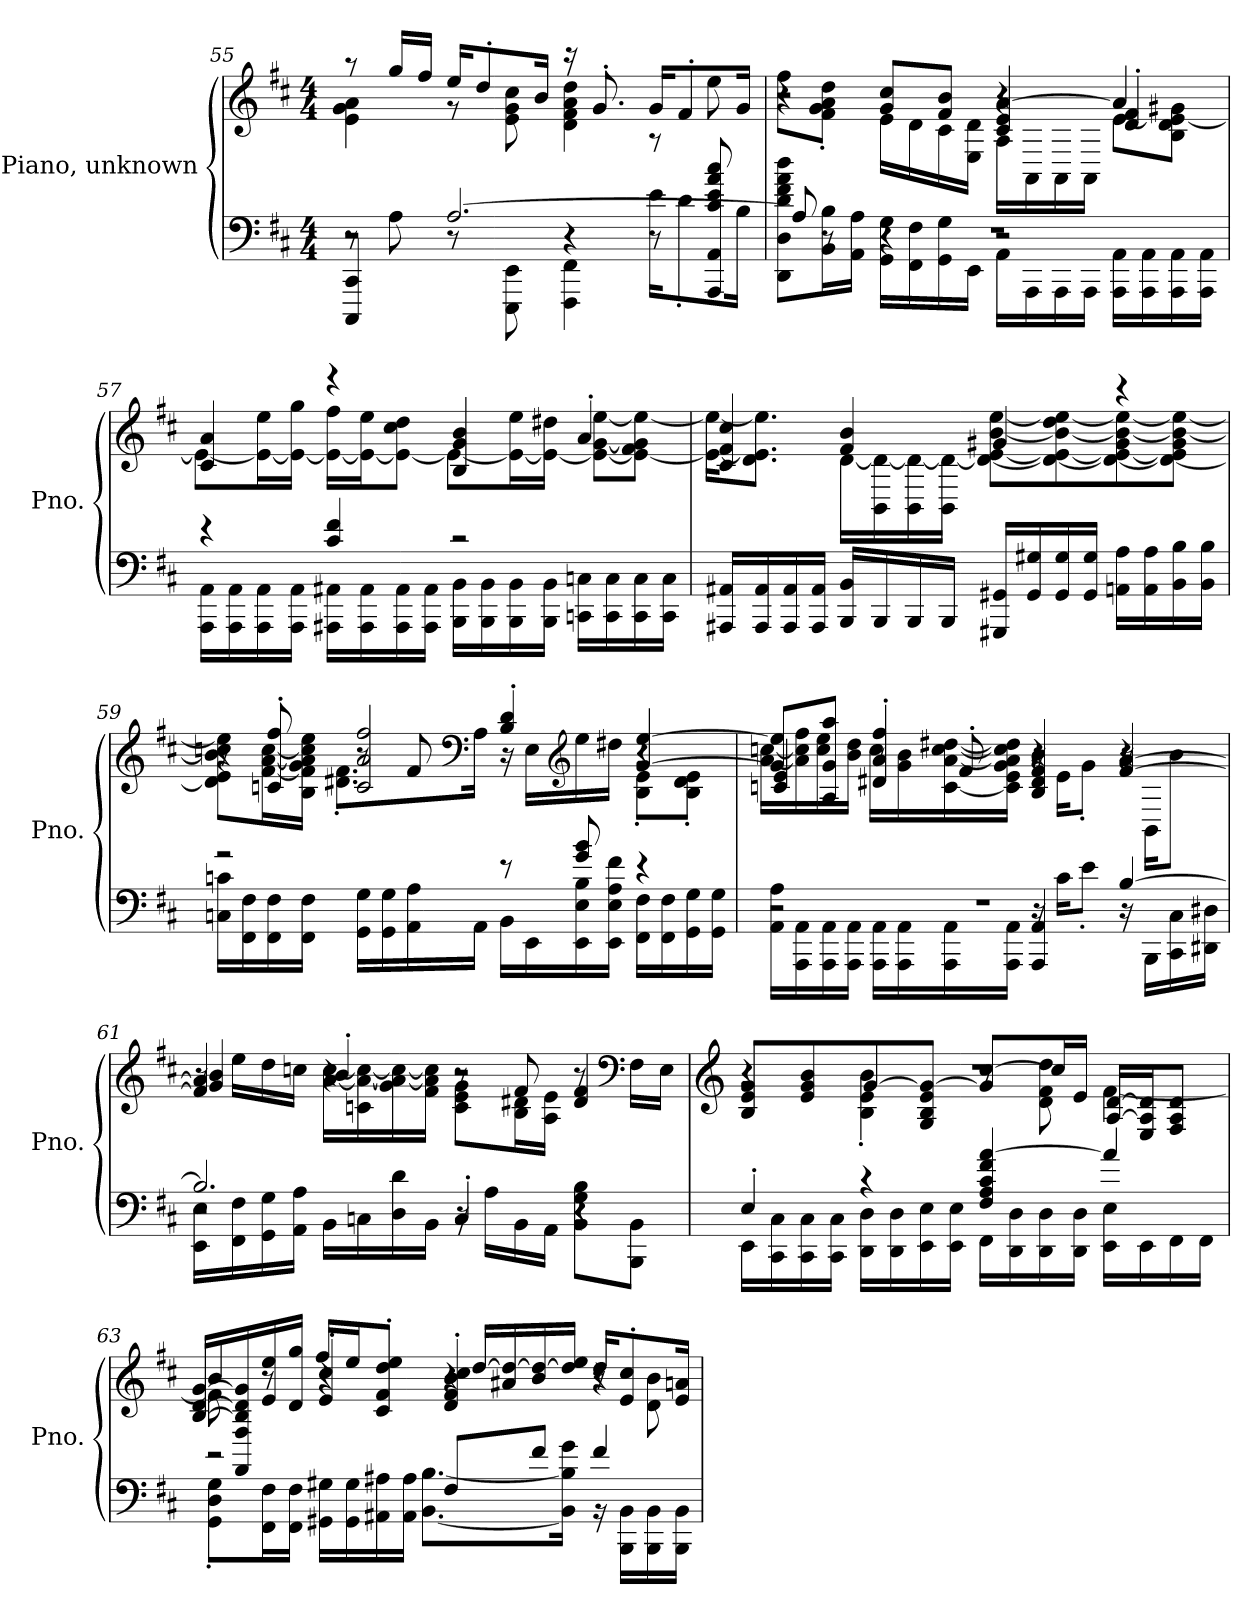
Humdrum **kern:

**kern	**kern
*part1	*part1
*staff2	*staff1
*I"Piano, unknown	*
*I'Pno.	*
*clefF4	*clefG2
*k[f#c#]	*k[f#c#]
*M4/4	*M4/4
=55	=55
*^	*^
*	*^	*	*
2r	8r	4CCC#/ 4CC#/	8r	4e\ 4g\ 4a\
.	8A\	.	16gg/LL	.
.	.	.	16ff#/JJ	.
.	8r	[2.A/	16ee/KL	8r
.	.	.	8dd'/	.
.	8EEE\ 8EE\	.	.	8e\ 8g\ 8cc#\
.	.	.	16b/Jk	.
4r	4FFF#\ 4FF#\	.	16r	4d\ 4f#\ 4a\ 4dd\
.	.	.	8.g'/	.
8r	16e\KL	.	16g/KL	8r
.	8d'\	.	8f#'/	.
8AAA/ 8AA/ 8c#/ 8e/ 8a/ 8cc#/	.	.	.	8ee\
.	16B\Jk	.	16g/Jk	.
!!LO:LB:g=z
=56	=56	=56	=56	=56
*	*	*	*	*^
1r	8DD\ 8D\ 8d\ 8f#\ 8a\ 8dd\L	8A/]	4r	8ff#\L	2r
.	16BB\ 16B\L	8r	.	8f#\' 8g\' 8a\' 8dd\'J	.
.	16AA\ 16A\JJ	.	.	.	.
.	16GG\ 16G\LL	4r	8g/ 8cc#/L	16e\LL	.
.	16FF#\ 16F#\	.	.	16d\	.
.	16GG\ 16G\	.	8f#/ 8b/J	16c#\	.
.	16EE\JJ	.	.	16E\ 16d\JJ	.
.	16AA\LL	2r	4c#/ 4e/ [4a/	16A\LL	4r
.	16AAA\	.	.	16AA\	.
.	16AAA\	.	.	16AA\	.
.	16AAA\JJ	.	.	16AA\JJ	.
.	16AAA\ 16AA\LL	.	4a/]	[8e\L	4d/' 4f#/'
.	16AAA\ 16AA\	.	.	.	.
.	16AAA\ 16AA\	.	.	8B\ 8d\ 8e\_ 8g#X\J	.
.	16AAA\ 16AA\JJ	.	.	.	.
*	*v	*v	*	*	*
*	*	*	*v	*v
=57	=57	=57	=57
4r	16AAA\ 16AA\LL	4c#/ 4a/	8e\L_
.	16AAA\ 16AA\	.	.
.	16AAA\ 16AA\	.	16e\_ 16ee\L
.	16AAA\ 16AA\JJ	.	16e\_ 16gg\JJ
4c#/ 4f#/	16AAA#X\ 16AA#X\LL	4r	16e\_ 16ff#\LL
.	16AAA#\ 16AA#\	.	16e\_ 16ee\J
.	16AAA#\ 16AA#\	.	8e\_ 8cc#\ 8dd\J
.	16AAA#\ 16AA#\JJ	.	.
2r	16BBB\ 16BB\LL	4B/ 4g/ 4b/	8e\L_
.	16BBB\ 16BB\	.	.
.	16BBB\ 16BB\	.	16e\_ 16ee\L
.	16BBB\ 16BB\JJ	.	16e\_ 16dd#X\JJ
.	16CCn\ 16Cn\LL	4a'/	8e\_ [8g\ [8ee\L
.	16CC\ 16C\	.	.
.	16CC\ 16C\	.	8e\_ 8f#\ 8g\] 8ee\_J
.	16CC\ 16C\JJ	.	.
*v	*v	*	*
!!LO:LB:g=z	!!
=58	=58	=58
16AAA#X/ 16AA#X/LL	4c#/ 4f#/ 4cc#/	16e\_ 16ee\_KL
16AAA#/ 16AA#/	.	8.d\ 8.e\] 8.ee\]J
16AAA#/ 16AA#/	.	.
16AAA#/ 16AA#/JJ	.	.
16BBB/ 16BB/LL	4f#/ 4b/	[16d\LL
16BBB/	.	16BB\ 16d\_
16BBB/	.	16BB\ 16d\_
16BBB/JJ	.	16BB\ 16d\_JJ
16GGG#X/ 16GG#X/LL	4g#X/	8d\_ [8e\ [8b\ [8ee\L
16GG#/ 16G#X/	.	.
16GG#/ 16G#/	.	8d\_ 8e\_ 8b\_ 8dd\ 8ee\_
16GG#/ 16G#/JJ	.	.
16AAn\ 16A\LL	4r	8d\_ 8e\_ 8g#\ 8b\_ 8ee\_
16AA\ 16A\	.	.
16BB\ 16B\	.	8d\_ 8e\] 8g#\ 8b\_ 8ee\_J
16BB\ 16B\JJ	.	.
!!LO:LB:g=z
=59	=59	=59
*^	*	*^
2r	16Cn\ 16cn\LL	8r	8d\] 8e\ 8b\] 8ccn\ 8ee\]L	4r
.	16FF#\ 16F#\	.	.	.
.	16FF#\ 16F#\	8cn/' 8ff#/'	[16f#\ [16a\ [16cc\L	.
.	16FF#\ 16F#\JJ	.	16B\ 16f#\] 16g\ 16a\] 16cc\] 16ee\JJ	.
.	16GG\ 16G\LL	2c/ 2a/ 2ff#/	8.d#X\' 8.f#\'L	8r
.	16GG\ 16G\	.	.	.
.	16AA\ 16A\	.	.	8f#/
*	*	*clefF4	*	*
.	16AA\JJ	.	16A\Jk	.
8r	16BB\LL	.	16r	4B/' 4d#/'
.	16EE\	.	16E\LL	.
*	*	*clefG2	*	*
8g/ 8b/	16EE\ 16E\ 16B\	.	16ee\	.
.	16EE\ 16E\ 16A\ 16f#\JJ	.	16dd#X\JJ	.
4r	16FF#\ 16F#\LL	[4g/ [4ee/	8B\' 8e\'L	4r
.	16FF#\ 16F#\	.	.	.
.	16GG\ 16G\	.	8B\' 8d#\' 8e\'J	.
.	16GG\ 16G\JJ	.	.	.
!!LO:PB:g=z	!!	!!
=60	=60	=60	=60	=60
*	*^	*	*	*
1r	16AA\ 16A\LL	2r	8g/] 8ee/]L	[16a\ [16ccn\LL	4cn/ 4e/
.	16AAA\ 16AA\	.	.	16a\] 16cc\] 16ff#\	.
.	16AAA\ 16AA\	.	8A/ 8g/ 8aa/J	16cc\ 16ee\	.
.	16AAA\ 16AA\JJ	.	.	16b\ 16dd\JJ	.
.	16AAA\ 16AA\LL	.	4d#X/' 4a/' 4ff#/'	16cc\LL	8r
.	16AAA\ 16AA\	.	.	16g\ 16b\	.
.	16AAA\ 16AA\	.	.	[16c\ [16a\ [16cc\ [16dd#X\	8f#'/
.	16AAA\ 16AA\JJ	.	.	16c\] 16e\ 16g\ 16a\] 16cc\] 16dd#\]JJ	.
.	16r	4AAA/ 4AA/	4r	16r	4B/ 4d#/ 4f#/ 4b/
.	16c#\KL	.	.	16e\KL	.
.	8e'\J	.	.	8g'\J	.
.	16r	[4B/	[4f#/ [4a/	16r	4r
.	16BBB\LL	.	.	16BB\KL	.
.	16CC#\ 16C#\	.	.	8b\J	.
.	16DD#X\ 16D#X\JJ	.	.	.	.
!!LO:LB:g=z	!!	!!
=61	=61	=61	=61	=61	=61
2r	16EE\ 16E\LL	2.B/]	4f#/] 4a/]	16r	4g/ 4b/
.	16FF#\ 16F#\	.	.	16ee\LL	.
.	16GG\ 16G\	.	.	16dd\	.
.	16AA\ 16A\JJ	.	.	16ccn\JJ	.
.	16BB\LL	.	4r	[16a\ [16cc\LL	4b'/
.	16Cn\	.	.	16cn\ 16a\_ 16cc\_	.
.	16D\ 16d\	.	.	16g\ 16a\_ 16cc\_	.
.	16BB\JJ	.	.	16f#\ 16a\] 16cc\]JJ	.
4C'/	16r	.	8r	8c\ 8e\ 8g\L	2r
.	16A\LL	.	.	.	.
.	16BB\	.	8f#/	16B\ 16d#X\L	.
.	16AA\JJ	.	.	16A\ 16e\JJ	.
4r	8BB\ 8G\ 8B\L	4r	4d#/ 4f#/	8r	.
*	*	*	*clefF4	*	*
.	8BBB\ 8BB\J	.	.	16F#\LL	.
.	.	.	.	16E\JJ	.
*v	*v	*v	*	*	*
=62	=62	=62	=62
*	*clefG2	*	*
*^	*	*	*
4E'/	16EE\LL	1r	4r	8B/ 8e/ 8g/L
.	16CC#\ 16C#\	.	.	.
.	16CC#\ 16C#\	.	.	8e/ 8g/ 8b/
.	16CC#\ 16C#\JJ	.	.	.
4r	16DD\ 16D\LL	.	4B\' 4e\' 4b\'	[8g/
.	16DD\ 16D\	.	.	.
.	16EE\ 16E\	.	.	8G/ 8B/ 8e/ 8g/_J
.	16EE\ 16E\JJ	.	.	.
4F#/ 4A/ 4c#/ 4f#/ [4a/	16FF#\LL	.	8r	8g/] [8cc#/L
.	16DD\ 16D\	.	.	.
.	16DD\ 16D\	.	8d\ 8f#\ 8dd\	16cc#/L]
.	16DD\ 16D\JJ	.	.	16e/JJ
4a/]	16EE\ 16E\LL	.	[4f#\	[16A/ [16d/LL
.	16EE\	.	.	16E/ 16A/] 16d/]J
.	16FF#\	.	.	8F#/ 8A/ 8d/J
.	16FF#\JJ	.	.	.
!!LO:LB:g=z	!!	!!
=63	=63	=63	=63	=63
2r	8GG\' 8D\' 8G\'L	4b/	8f#\]	[16B/ [16d/ [16g/LL
.	.	.	.	16FF#/ 16F#/ 16B/] 16d/] 16g/]
.	16FF#\ 16F#\L	.	8r	16e/ 16ee/
.	16FF#\ 16F#\JJ	.	.	16d/ 16gg/JJ
.	16GG#X\ 16G#X\LL	4e/' 4cc#/'	4r	16ff#/LL
.	16GG#\ 16G#\	.	.	16ee/J
.	16AA#X\ 16A#X\	.	.	8c#/' 8f#/' 8dd/' 8ee/'J
.	16AA#\ 16A#\JJ	.	.	.
8F#/L	[8.BB\ [8.B\L	4d/' 4f#/' 4b/' 4cc#/'	4r	[16dd/LL
.	.	.	.	16a#X/ 16dd/_
8f#/J	.	.	.	16b/ 16dd/_
.	16BB\] 16B\] 16g\Jk	.	.	16dd/] 16ee/JJ
4f#/	16r	4r	8r	16dd/KL
.	16BBB\ 16BB\LL	.	.	8e/' 8cc#/'
.	16BBB\ 16BB\	.	8d\ 8b\	.
.	16BBB\ 16BB\JJ	.	.	16e/ 16an/Jk
*v	*v	*	*	*
*	*v	*v	*v
=	=
*-	*-
